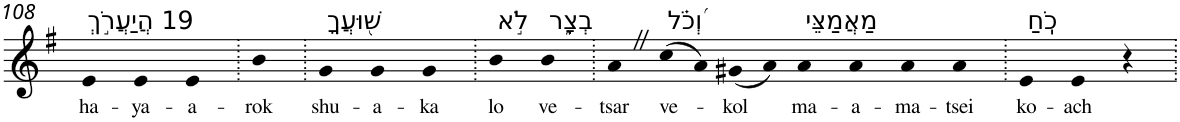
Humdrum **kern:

**kern	**text
*part1	*part1
*staff1	*staff1
*I"Piano	*
*I'Pno	*
!!LO:PB:g=z
*clefG2	*
*k[f#]	*
*G:	*
=108	=108
!LO:TX:a:t=19 הֲיַעֲרֹ֣ךְ	!
!	!LO:LY:b
4e	ha-
!	!LO:LY:b
4e	-ya-
!	!LO:LY:b
4e	-a-
=109.	=109.
!	!LO:LY:b
4b	-rok
=110.	=110.
!LO:TX:a:t=שׁ֭וּעֲךָ	!
!	!LO:LY:b
4g	shu-
!	!LO:LY:b
4g	-a-
!	!LO:LY:b
4g	-ka
=111.	=111.
!LO:TX:a:t=לֹ֣א	!
!	!LO:LY:b
4b	lo
!LO:TX:a:t=בְצָ֑ר	!
!	!LO:LY:b
4b	ve-
=112.	=112.
!	!LO:LY:b
4aZ	-tsar
!LO:TX:a:t=וְ֝כֹ֗ל	!
!	!LO:LY:b
(8cc	ve-
8a)	.
!	!LO:LY:b
(8g#X	-kol
8a)	.
!LO:TX:a:t=מַאֲמַצֵּי	!
!	!LO:LY:b
4a	ma-
!	!LO:LY:b
4a	-a-
!	!LO:LY:b
4a	-ma-
!	!LO:LY:b
4a	-tsei
=113.	=113.
!LO:TX:a:t=כֹֽחַ	!
!	!LO:LY:b
4e	ko-
!	!LO:LY:b
4e	-ach
4r	.
=.	=.
*-	*-
